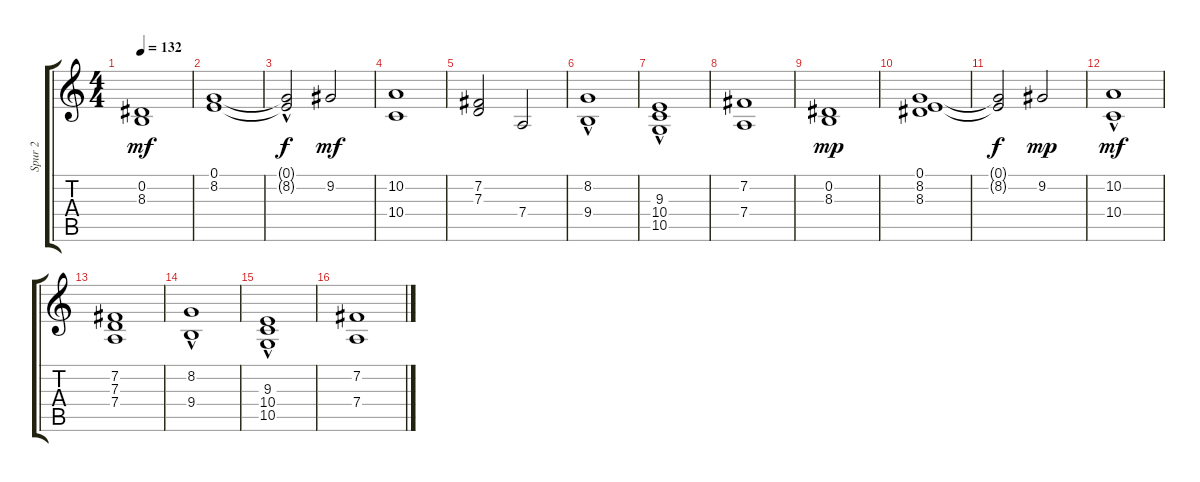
\track ("Spur 2" "Spur 2") {instrument pad2warm}
\staff {score tabs}
\tuning (E4 B3 G3 D3 A2 E2) {hide}
\ts (4 4)
\tempo 132
\clef g2
\ks c
(0.2 8.3).1{dy mf} |
(0.1 8.2).1 |
(0.1{t} 8.2{hac t}).2{dy f} 9.2.2{dy mf} |
(10.2 10.4).1 |
(7.2 7.3).2 7.4.2 |
(8.2 9.4{hac}).1 |
(9.3 10.4 10.5{hac}).1 |
(7.2 7.4).1 |
(0.2 8.3).1{dy mp} |
(0.1 8.2 8.3).1 |
(0.1{t} 8.2{t}).2{dy f} 9.2.2{dy mp} |
(10.2 10.4{hac}).1{dy mf} |
(7.2 7.3 7.4).1 |
(8.2 9.4{hac}).1 |
(9.3 10.4 10.5{hac}).1 |
(7.2 7.4).1
